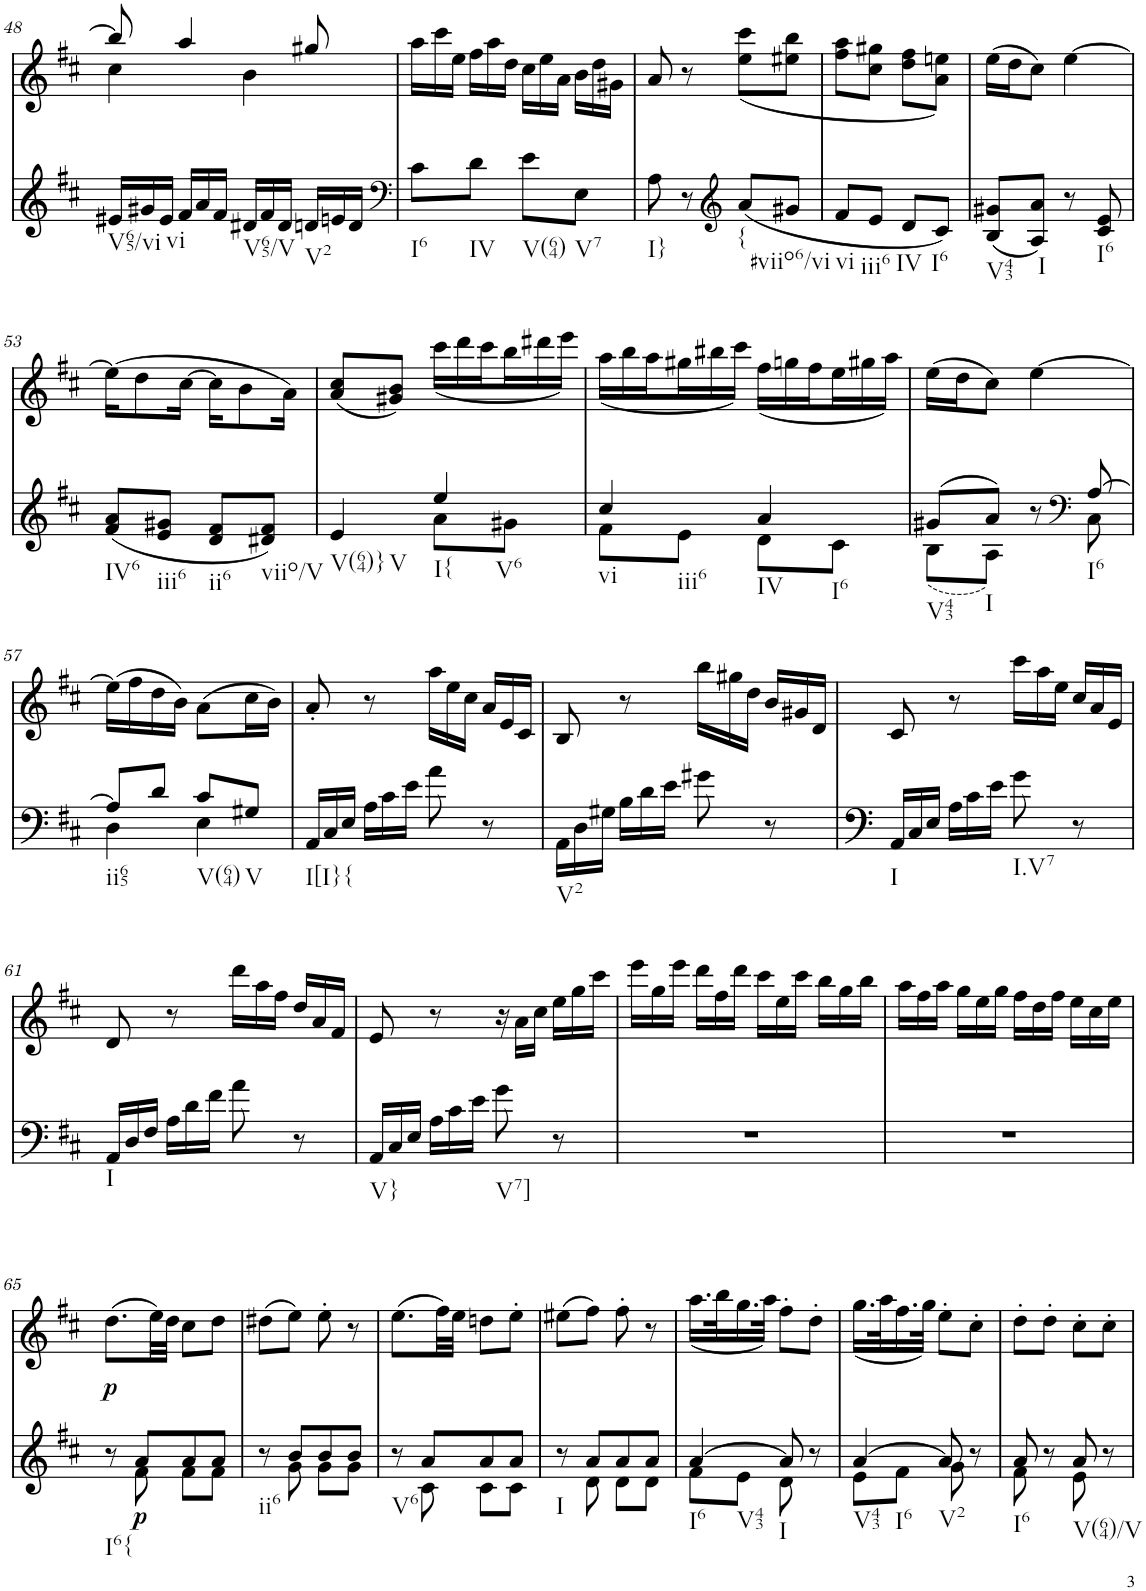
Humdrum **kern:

**kern	**dynam	**kern	**dynam
*part2	*part2	*part1	*part1
*staff2	*staff2	*staff1	*staff1
*I"Piano, unbenannt	*	*I"Piano, unbenannt	*
*I'Pno	*	*I'Pno	*
!!LO:PB:g=z
*clefG2	*	*clefG2	*
*k[f#c#]	*	*k[f#c#]	*
*M2/4	*	*M2/4	*
*Xtuplet	*	*	*
=48	=48	=48	=48
*	*	*^	*
!LO:TX:b:t=V65/vi	!	!	!	!
24e#X/LL	.	8bb/]	4cc#\	.
24g#X/	.	.	.	.
24e#/JJ	.	.	.	.
!LO:TX:b:t=vi	!	!	!	!
24f#/LL	.	4aa/	.	.
24a/	.	.	.	.
24f#/JJ	.	.	.	.
!LO:TX:b:t=V65/V	!	!	!	!
24d#X/LL	.	.	4b\	.
24f#/	.	.	.	.
24d#/JJ	.	.	.	.
!LO:TX:b:t=V2	!	!	!	!
24dn/LL	.	8gg#X/	.	.
24en/	.	.	.	.
24d/JJ	.	.	.	.
*	*	*v	*v	*
=49	=49	=49	=49
*clefF4	*	*	*
*	*	*Xtuplet	*
!LO:TX:b:t=I6	!	!	!
8c#\L	.	24aa\LL	.
.	.	24ccc#\	.
.	.	24ee\JJ	.
!LO:TX:b:t=IV	!	!	!
8d\J	.	24ff#\LL	.
.	.	24aa\	.
.	.	24dd\JJ	.
!LO:TX:b:t=V(64)	!	!	!
8e\L	.	24cc#\LL	.
.	.	24ee\	.
.	.	24a\JJ	.
!LO:TX:b:t=V7	!	!	!
8E\J	.	24b\LL	.
.	.	24dd\	.
.	.	24g#X\JJ	.
=50	=50	=50	=50
!LO:TX:b:t=I}	!	!	!
8A\	.	8a/	.
8r	.	8r	.
*clefG2	*	*	*
!LO:TX:b:t={	!	!	!
(8a/L	.	(<8ee\ 8ccc#\L	.
!LO:TX:b:t=#viio6/vi	!	!	!
8g#X/J	.	8ee#X\ 8bb\J	.
=51	=51	=51	=51
!LO:TX:b:t=vi	!	!	!
8f#/L	.	8ff#\ 8aa\L	.
!LO:TX:b:t=iii6	!	!	!
8e/J	.	8cc#\ 8gg#X\J	.
!LO:TX:b:t=IV	!	!	!
8d/L	.	8dd\ 8ff#\L	.
!LO:TX:b:t=I6	!	!	!
8c#/J)	.	8a\ 8een\J)	.
=52	=52	=52	=52
!LO:TX:b:t=V43	!	!	!
(8B/ 8g#X/L	.	(16ee\LL	.
.	.	16dd\J	.
!LO:TX:b:t=I	!	!	!
8A/ 8a/J)	.	8cc#\J)	.
8r	.	[4ee\	.
!LO:TX:b:t=I6	!	!	!
8c#/ 8e/	.	.	.
!!LO:LB:g=z
=53	=53	=53	=53
!LO:TX:b:t=IV6	!	!	!
(8f#/ 8a/L	.	(16ee\KL]	.
.	.	8dd\	.
!LO:TX:b:t=iii6	!	!	!
8e/ 8g#X/J	.	.	.
.	.	[16cc#\Jk	.
!LO:TX:b:t=ii6	!	!	!
8d/ 8f#/L	.	16cc#\KL]	.
.	.	8b\	.
!LO:TX:b:t=viio/V	!	!	!
8d#X/ 8f#/J)	.	.	.
.	.	16a\Jk)	.
=54	=54	=54	=54
*^	*	*	*
!LO:TX:b:t=V(64)}	!	!	!	!
!LO:TX:b:t=V	!	!	!	!
4e/	4ryy	.	(8a/ 8cc#/L	.
.	.	.	8g#X/ 8b/J)	.
!LO:TX:b:t=I{	!	!	!	!
!LO:TX:b:t=V6	!	!	!	!
4ee/	8a\L	.	(<24ccc#\LL	.
.	.	.	24ddd\	.
.	.	.	24ccc#\	.
.	8g#X\J	.	24bb\	.
.	.	.	24ddd#X\	.
.	.	.	24eee\JJ)	.
=55	=55	=55	=55	=55
!LO:TX:b:t=vi	!	!	!	!
!LO:TX:b:t=iii6	!	!	!	!
4cc#/	8f#\L	.	(<24aa\LL	.
.	.	.	24bb\	.
.	.	.	24aa\	.
.	8e\J	.	24gg#X\	.
.	.	.	24bb#X\	.
.	.	.	24ccc#\JJ)	.
!LO:TX:b:t=IV	!	!	!	!
!LO:TX:b:t=I6	!	!	!	!
4a/	8d\L	.	(<24ff#\LL	.
.	.	.	24ggn\	.
.	.	.	24ff#\	.
.	8c#\J	.	24ee\	.
.	.	.	24gg#X\	.
.	.	.	24aa\JJ)	.
=56	=56	=56	=56	=56
!LO:TX:b:t=V43	!	!	!	!
(8g#X/L	(8B\L	.	(16ee\LL	.
.	.	.	16dd\J	.
!LO:TX:b:t=I	!	!	!	!
8a/J)	8A\J)	.	8cc#\J)	.
8r	8ryy	.	[4ee\	.
*clefF4	*	*	*	*
!LO:TX:b:t=I6	!	!	!	!
[8A/	8C#\	.	.	.
!!LO:LB:g=z
=57	=57	=57	=57	=57
!LO:TX:b:t=ii65	!	!	!	!
8A/L]	4D\	.	(16ee\LL]	.
.	.	.	16ff#\	.
8d/J	.	.	16dd\	.
.	.	.	16b\JJ)	.
!LO:TX:b:t=V(64)	!	!	!	!
8c#/L	4E\	.	(8a\L	.
!LO:TX:b:t=V	!	!	!	!
8G#X/J	.	.	16cc#\L	.
.	.	.	16b\JJ)	.
*v	*v	*	*	*
=58	=58	=58	=58
!LO:TX:b:t=I[I}{	!	!	!
24AA/LL	.	8a'/	.
24C#/	.	.	.
24E/JJ	.	.	.
24A\LL	.	8r	.
24c#\	.	.	.
24e\JJ	.	.	.
8a\	.	24aa\LL	.
.	.	24ee\	.
.	.	24cc#\JJ	.
8r	.	24a/LL	.
.	.	24e/	.
.	.	24c#/JJ	.
=59	=59	=59	=59
!LO:TX:b:t=V2	!	!	!
24AA\LL	.	8B/	.
24D\	.	.	.
24G#X\JJ	.	.	.
24B\LL	.	8r	.
24d\	.	.	.
24e\JJ	.	.	.
8g#X\	.	24bb\LL	.
.	.	24gg#X\	.
.	.	24dd\JJ	.
8r	.	24b/LL	.
.	.	24g#X/	.
.	.	24d/JJ	.
=60	=60	=60	=60
!LO:TX:b:t=I	!	!	!
24AA/LL	.	8c#/	.
24C#/	.	.	.
24E/JJ	.	.	.
24A\LL	.	8r	.
24c#\	.	.	.
24e\JJ	.	.	.
!LO:TX:b:t=I.V7	!	!	!
8g\	.	24ccc#\LL	.
.	.	24aa\	.
.	.	24ee\JJ	.
8r	.	24cc#/LL	.
.	.	24a/	.
.	.	24e/JJ	.
!!LO:LB:g=z
=61	=61	=61	=61
!LO:TX:b:t=I	!	!	!
24AA/LL	.	8d/	.
24D/	.	.	.
24F#/JJ	.	.	.
24A\LL	.	8r	.
24d\	.	.	.
24f#\JJ	.	.	.
8a\	.	24ddd\LL	.
.	.	24aa\	.
.	.	24ff#\JJ	.
8r	.	24dd/LL	.
.	.	24a/	.
.	.	24f#/JJ	.
=62	=62	=62	=62
!LO:TX:b:t=V}	!	!	!
24AA/LL	.	8e/	.
24C#/	.	.	.
24E/JJ	.	.	.
24A\LL	.	8r	.
24c#\	.	.	.
24e\JJ	.	.	.
!LO:TX:b:t=V7]	!	!	!
8g\	.	24r	.
.	.	24a\LL	.
.	.	24cc#\JJ	.
8r	.	24ee\LL	.
.	.	24gg\	.
.	.	24ccc#\JJ	.
=63	=63	=63	=63
2r	.	24eee\LL	.
.	.	24gg\	.
.	.	24eee\JJ	.
.	.	24ddd\LL	.
.	.	24ff#\	.
.	.	24ddd\JJ	.
.	.	24ccc#\LL	.
.	.	24ee\	.
.	.	24ccc#\JJ	.
.	.	24bb\LL	.
.	.	24gg\	.
.	.	24bb\JJ	.
=64	=64	=64	=64
2r	.	24aa\LL	.
.	.	24ff#\	.
.	.	24aa\JJ	.
.	.	24gg\LL	.
.	.	24ee\	.
.	.	24gg\JJ	.
.	.	24ff#\LL	.
.	.	24dd\	.
.	.	24ff#\JJ	.
.	.	24ee\LL	.
.	.	24cc#\	.
.	.	24ee\JJ	.
!!LO:LB:g=z
=65	=65	=65	=65
*^	*	*	*
!LO:TX:b:t=I6{	!	!	!	!
!	!	!	!	!LO:DY:b
8r	8ryy	.	(8.dd\L	p
!	!	!LO:DY:b	!	!
8a/L	8f#\	p	.	.
.	.	.	32ee\LL)	.
.	.	.	32dd\JJJ	.
8a/	8f#\L	.	8cc#\L	.
8a/J	8f#\J	.	8dd\J	.
=66	=66	=66	=66	=66
!LO:TX:b:t=ii6	!	!	!	!
8r	8ryy	.	(8dd#X\L	.
8b/L	8g\	.	8ee\J)	.
8b/	8g\L	.	8ee'\	.
8b/J	8g\J	.	8r	.
=67	=67	=67	=67	=67
!LO:TX:b:t=V6	!	!	!	!
8r	8ryy	.	(8.ee\L	.
8a/L	8c#\	.	.	.
.	.	.	32ff#\LL)	.
.	.	.	32ee\JJJ	.
8a/	8c#\L	.	8ddn\L	.
8a/J	8c#\J	.	8ee'\J	.
=68	=68	=68	=68	=68
!LO:TX:b:t=I	!	!	!	!
8r	8ryy	.	(8ee#X\L	.
8a/L	8d\	.	8ff#\J)	.
8a/	8d\L	.	8ff#'\	.
8a/J	8d\J	.	8r	.
=69	=69	=69	=69	=69
!LO:TX:b:t=I6	!	!	!	!
!LO:TX:b:t=V43	!	!	!	!
[4a/	8f#\L	.	(<16.aa\LL	.
.	.	.	32bb\K	.
.	8e\J	.	16.gg\	.
.	.	.	32aa\JJk)	.
!LO:TX:b:t=I	!	!	!	!
8a/]	8d\	.	8ff#'\L	.
8r	8ryy	.	8dd'\J	.
=70	=70	=70	=70	=70
!LO:TX:b:t=V43	!	!	!	!
!LO:TX:b:t=I6	!	!	!	!
[4a/	8e\L	.	(<16.gg\LL	.
.	.	.	32aa\K	.
.	8f#\J	.	16.ff#\	.
.	.	.	32gg\JJk)	.
!LO:TX:b:t=V2	!	!	!	!
8a/]	8g\	.	8ee'\L	.
8r	8ryy	.	8cc#'\J	.
=71	=71	=71	=71	=71
!LO:TX:b:t=I6	!	!	!	!
8a/	8f#\	.	8dd'\L	.
8r	8ryy	.	8dd'\J	.
!LO:TX:b:t=V(64)/V	!	!	!	!
8a/	8e\	.	8cc#'\L	.
8r	8ryy	.	8cc#'\J	.
*v	*v	*	*	*
=	=	=	=
*-	*-	*-	*-
